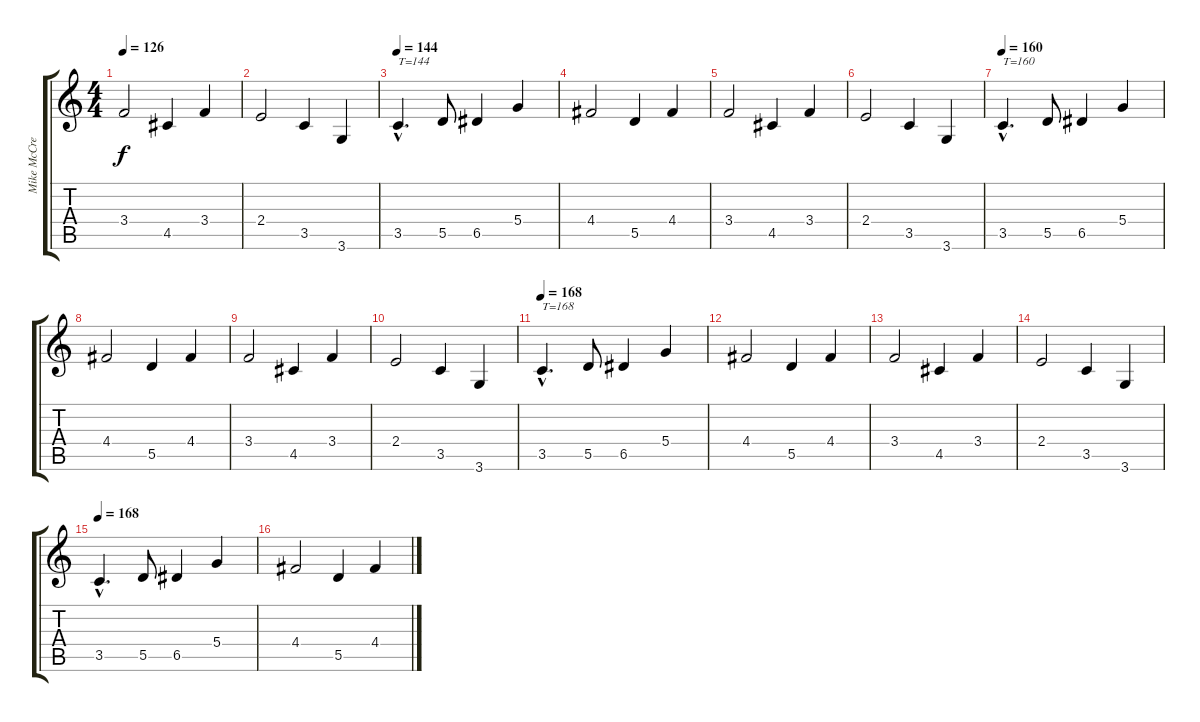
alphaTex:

\track ("Mike McCready" "Mike McCre") {instrument electricguitarclean}
\staff {score tabs}
\tuning (E4 B3 G3 D3 A2 E2) {hide}
\ts (4 4)
\tempo 126
\clef g2
\ks c
3.4.2{dy f} 4.5.4 3.4.4 |
2.4.2 3.5.4 3.6.4 |
\tempo 144
3.5{hac}.4{d txt "T=144"} 5.5.8 6.5.4 5.4.4 |
4.4.2 5.5.4 4.4.4 |
3.4.2 4.5.4 3.4.4 |
2.4.2 3.5.4 3.6.4 |
\tempo 160
3.5{hac}.4{d txt "T=160"} 5.5.8 6.5.4 5.4.4 |
4.4.2 5.5.4 4.4.4 |
3.4.2 4.5.4 3.4.4 |
2.4.2 3.5.4 3.6.4 |
\tempo 168
3.5{hac}.4{d txt "T=168"} 5.5.8 6.5.4 5.4.4 |
4.4.2 5.5.4 4.4.4 |
3.4.2 4.5.4 3.4.4 |
2.4.2 3.5.4 3.6.4 |
\tempo 168
3.5{hac}.4{d} 5.5.8 6.5.4 5.4.4 |
4.4.2 5.5.4 4.4.4
